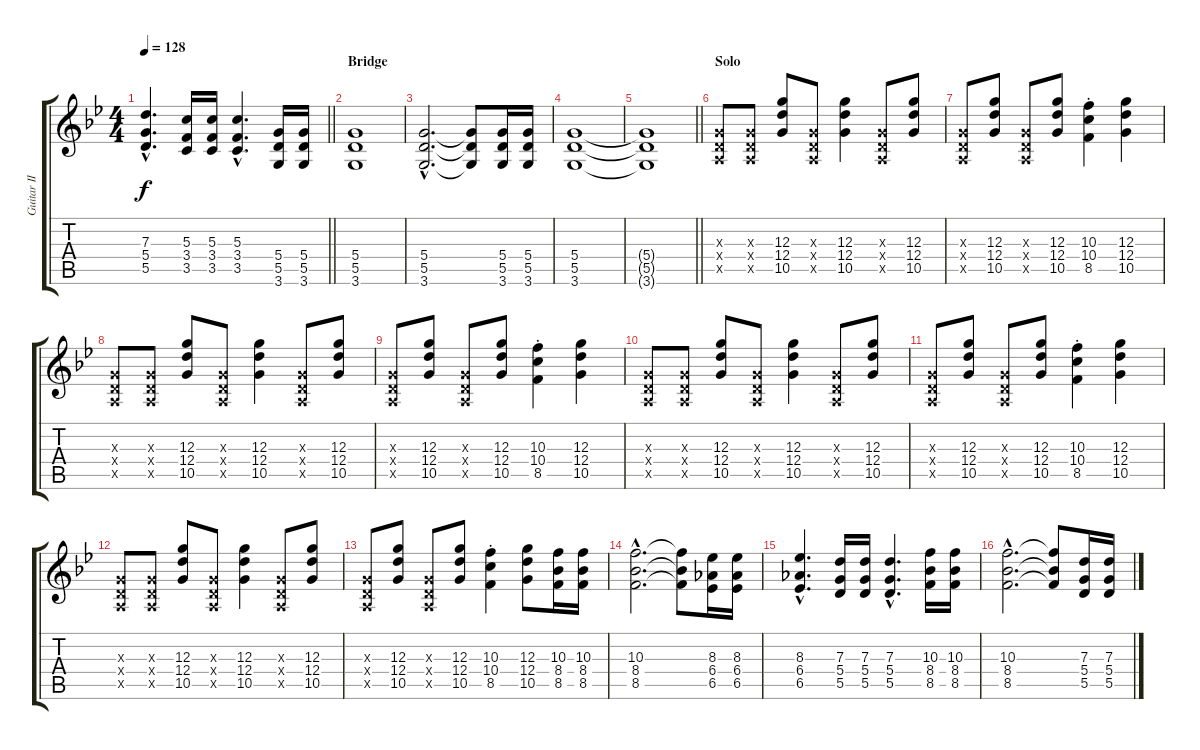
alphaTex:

\track ("Guitar II" "Guitar II") {instrument distortionguitar}
\staff {score tabs}
\tuning (E4 B3 G3 D3 A2 E2) {hide}
\ts (4 4)
\tempo 128
\clef g2
\barLineRight lightlight
\ks gminor
(7.3{hac} 5.4{hac} 5.5{hac}).4{d dy f} (5.3 3.4 3.5).16 (5.3 3.4 3.5).16 (5.3{hac} 3.4{hac} 3.5{hac}).4{d} (5.4 5.5 3.6).16 (5.4 5.5 3.6).16 |
\section ("" "Bridge")
(5.4 5.5 3.6).1 |
(5.4{hac} 5.5{hac} 3.6{hac}).2{d} (5.4{t} 5.5{t} 3.6{t}).8 (5.4 5.5 3.6).16 (5.4 5.5 3.6).16 |
(5.4 5.5 3.6).1 |
\barLineRight lightlight
(5.4{t} 5.5{t} 3.6{t}).1 |
\section ("" "Solo")
(0.3{x} 0.4{x} 0.5{x}).8 (0.3{x} 0.4{x} 0.5{x}).8 (12.3 12.4 10.5).8 (0.3{x} 0.4{x} 0.5{x}).8 (12.3 12.4 10.5).4 (0.3{x} 0.4{x} 0.5{x}).8 (12.3 12.4 10.5).8 |
(0.3{x} 0.4{x} 0.5{x}).8 (12.3 12.4 10.5).8 (0.3{x} 0.4{x} 0.5{x}).8 (12.3 12.4 10.5).8 (10.3{st} 10.4{st} 8.5{st}).4 (12.3 12.4 10.5).4 |
(0.3{x} 0.4{x} 0.5{x}).8 (0.3{x} 0.4{x} 0.5{x}).8 (12.3 12.4 10.5).8 (0.3{x} 0.4{x} 0.5{x}).8 (12.3 12.4 10.5).4 (0.3{x} 0.4{x} 0.5{x}).8 (12.3 12.4 10.5).8 |
(0.3{x} 0.4{x} 0.5{x}).8 (12.3 12.4 10.5).8 (0.3{x} 0.4{x} 0.5{x}).8 (12.3 12.4 10.5).8 (10.3{st} 10.4{st} 8.5{st}).4 (12.3 12.4 10.5).4 |
(0.3{x} 0.4{x} 0.5{x}).8 (0.3{x} 0.4{x} 0.5{x}).8 (12.3 12.4 10.5).8 (0.3{x} 0.4{x} 0.5{x}).8 (12.3 12.4 10.5).4 (0.3{x} 0.4{x} 0.5{x}).8 (12.3 12.4 10.5).8 |
(0.3{x} 0.4{x} 0.5{x}).8 (12.3 12.4 10.5).8 (0.3{x} 0.4{x} 0.5{x}).8 (12.3 12.4 10.5).8 (10.3{st} 10.4{st} 8.5{st}).4 (12.3 12.4 10.5).4 |
(0.3{x} 0.4{x} 0.5{x}).8 (0.3{x} 0.4{x} 0.5{x}).8 (12.3 12.4 10.5).8 (0.3{x} 0.4{x} 0.5{x}).8 (12.3 12.4 10.5).4 (0.3{x} 0.4{x} 0.5{x}).8 (12.3 12.4 10.5).8 |
(0.3{x} 0.4{x} 0.5{x}).8 (12.3 12.4 10.5).8 (0.3{x} 0.4{x} 0.5{x}).8 (12.3 12.4 10.5).8 (10.3{st} 10.4{st} 8.5{st}).4 (12.3 12.4 10.5).8 (10.3 8.4 8.5).16 (10.3 8.4 8.5).16 |
(10.3{hac} 8.4{hac} 8.5{hac}).2{d} (10.3{t} 8.4{t} 8.5{t}).8 (8.3 6.4 6.5).16 (8.3 6.4 6.5).16 |
(8.3{hac} 6.4{hac} 6.5{hac}).4{d} (7.3 5.4 5.5).16 (7.3 5.4 5.5).16 (7.3{hac} 5.4{hac} 5.5{hac}).4{d} (10.3 8.4 8.5).16 (10.3 8.4 8.5).16 |
(10.3{hac} 8.4{hac} 8.5{hac}).2{d} (10.3{t} 8.4{t} 8.5{t}).8 (7.3 5.4 5.5).16 (7.3 5.4 5.5).16
